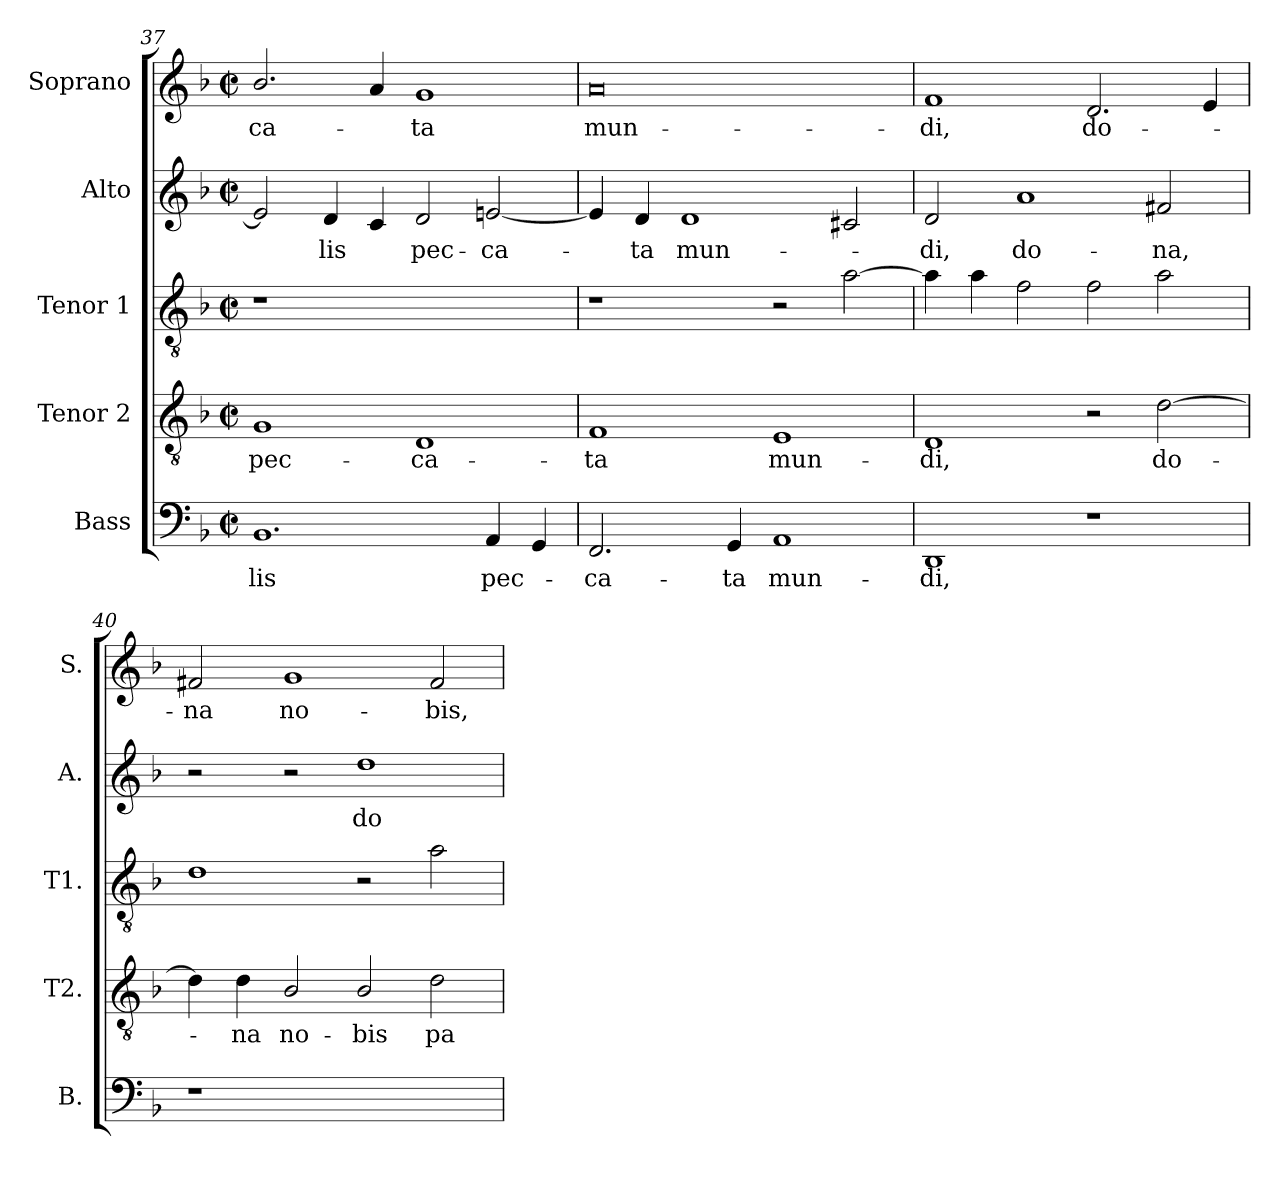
**kern	**text	**kern	**text	**kern	**kern	**text	**kern	**text
*part5	*part5	*part4	*part4	*part3	*part2	*part2	*part1	*part1
*staff5	*staff5	*staff4	*staff4	*staff3	*staff2	*staff2	*staff1	*staff1
*I"Bass	*	*I"Tenor 2	*	*I"Tenor 1	*I"Alto	*	*I"Soprano	*
*I'B.	*	*I'T2.	*	*I'T1.	*I'A.	*	*I'S.	*
*clefF4	*	*clefGv2	*	*clefGv2	*clefG2	*	*clefG2	*
*	*	*ITrd7c12	*	*ITrd7c12	*	*	*	*
*k[b-]	*	*k[b-]	*	*k[b-]	*k[b-]	*	*k[b-]	*
*F:	*	*F:	*	*F:	*F:	*	*F:	*
*M2/2	*	*M2/2	*	*M2/2	*M2/2	*	*M2/2	*
*met(c|)	*	*met(c|)	*	*met(c|)	*met(c|)	*	*met(c|)	*
=37	=37	=37	=37	=37	=37	=37	=37	=37
!	!LO:LY:b:color=#000000	!	!	!	!	!	!	!
!	!	!	!LO:LY:b:color=#000000	!LO:N:vis=1	!	!	!	!
!	!	!	!	!	!	!	!	!LO:LY:b:color=#000000
1.BB-i	-lis	1GGi	pec-	1r	2e-i/]	.	2.b-i/	-ca-
!	!	!	!	!	!	!LO:LY:b:color=#000000	!	!
.	.	.	.	.	4di/	-lis	.	.
.	.	.	.	.	4ci/	.	4ai/	.
!	!	!	!LO:LY:b:color=#000000	!	!	!	!	!
!	!	!	!	!	!	!LO:LY:b:color=#000000	!	!
!	!	!	!	!	!	!	!	!LO:LY:b:color=#000000
.	.	1DDi	-ca-	1ryy	2di/	pec-	1gi	-ta
!	!LO:LY:b:color=#000000	!	!	!	!	!	!	!
!	!	!	!	!	!	!LO:LY:b:color=#000000	!	!
4AAi/	pec-	.	.	.	[<2ei/	-ca-	.	.
4GGi/	.	.	.	.	.	.	.	.
=38	=38	=38	=38	=38	=38	=38	=38	=38
!	!LO:LY:b:color=#000000	!	!	!	!	!	!	!
!	!	!	!LO:LY:b:color=#000000	!	!	!	!	!
!	!	!	!	!	!	!	!	!LO:LY:b:color=#000000
2.FFi/	-ca-	1FFi	-ta	1r	4ei/]	.	0ai	mun-
!	!	!	!	!	!	!LO:LY:b:color=#000000	!	!
.	.	.	.	.	4di/	-ta	.	.
!	!	!	!	!	!	!LO:LY:b:color=#000000	!	!
.	.	.	.	.	1di	mun-	.	.
!	!LO:LY:b:color=#000000	!	!	!	!	!	!	!
4GGi/	-ta	.	.	.	.	.	.	.
!	!LO:LY:b:color=#000000	!	!	!	!	!	!	!
!	!	!	!LO:LY:b:color=#000000	!	!	!	!	!
1AAi	mun-	1EEi	mun-	2r	.	.	.	.
.	.	.	.	[>2Ai\	2c#Xi/	.	.	.
=39	=39	=39	=39	=39	=39	=39	=39	=39
!	!LO:LY:b:color=#000000	!	!	!	!	!	!	!
!	!	!	!LO:LY:b:color=#000000	!	!	!	!	!
!	!	!	!	!	!	!LO:LY:b:color=#000000	!	!
!	!	!	!	!	!	!	!	!LO:LY:b:color=#000000
1DDi	-di,	1DDi	-di,	4Ai\]	2di/	-di,	1fi	-di,
.	.	.	.	4Ai\	.	.	.	.
!	!	!	!	!	!	!LO:LY:b:color=#000000	!	!
.	.	.	.	2Fi\	1ai	do-	.	.
!	!	!	!	!	!	!	!	!LO:LY:b:color=#000000
1r	.	2r	.	2Fi\	.	.	2.di/	do-
!	!	!	!LO:LY:b:color=#000000	!	!	!	!	!
!	!	!	!	!	!	!LO:LY:b:color=#000000	!	!
.	.	[>2Di\	do-	2Ai\	2f#Xi/	-na,	.	.
.	.	.	.	.	.	.	4ei/	.
=40	=40	=40	=40	=40	=40	=40	=40	=40
!LO:N:vis=1	!	!	!	!	!	!	!	!
!	!	!	!	!	!	!	!	!LO:LY:b:color=#000000
1r	.	4Di\]	.	1Di	2r	.	2f#Xi/	-na
!	!	!	!LO:LY:b:color=#000000	!	!	!	!	!
.	.	4Di\	-na	.	.	.	.	.
!	!	!	!LO:LY:b:color=#000000	!	!	!	!	!
!	!	!	!	!	!	!	!	!LO:LY:b:color=#000000
.	.	2BB-i/	no-	.	2r	.	1gi	no-
!	!	!	!LO:LY:b:color=#000000	!	!	!	!	!
!	!	!	!	!	!	!LO:LY:b:color=#000000	!	!
1ryy	.	2BB-i/	-bis	2r	1ddi	do-	.	.
!	!	!	!LO:LY:b:color=#000000	!	!	!	!	!
!	!	!	!	!	!	!	!	!LO:LY:b:color=#000000
.	.	2Di\	pa-	2Ai\	.	.	2f#i/	-bis,
=	=	=	=	=	=	=	=	=
*-	*-	*-	*-	*-	*-	*-	*-	*-
